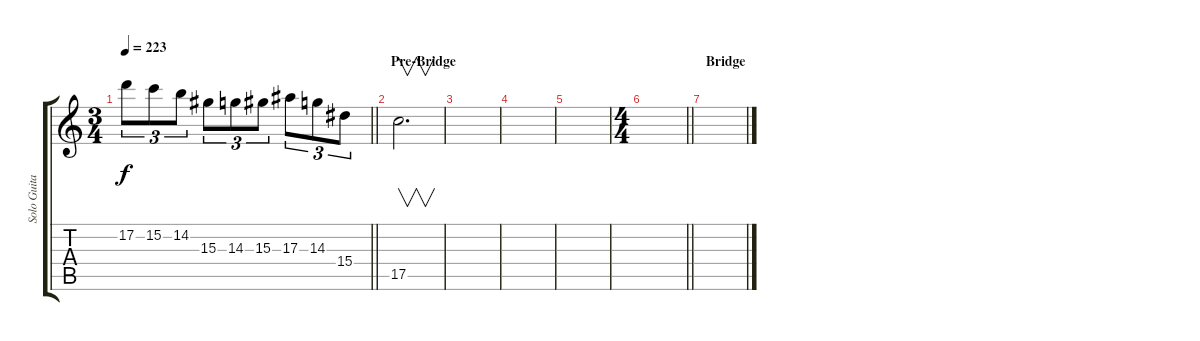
\track ("Solo Guitar" "Solo Guita") {instrument overdrivenguitar}
\staff {score tabs}
\tuning (D4 A3 F3 C3 G2 C2) {hide}
\ts (3 4)
\tempo 223
\clef g2
\barLineRight lightlight
\ks c
17.2.8{tu (3 2) dy f} 15.2.8{tu (3 2)} 14.2.8{tu (3 2)} 15.3.8{tu (3 2)} 14.3.8{tu (3 2)} 15.3.8{tu (3 2)} 17.3.8{tu (3 2)} 14.3.8{tu (3 2)} 15.4.8{tu (3 2)} |
\section ("" "Pre-Bridge")
17.5.2{v d} |
|
|
|
\ts (4 4)
\barLineRight lightlight
|
\section ("" "Bridge")
